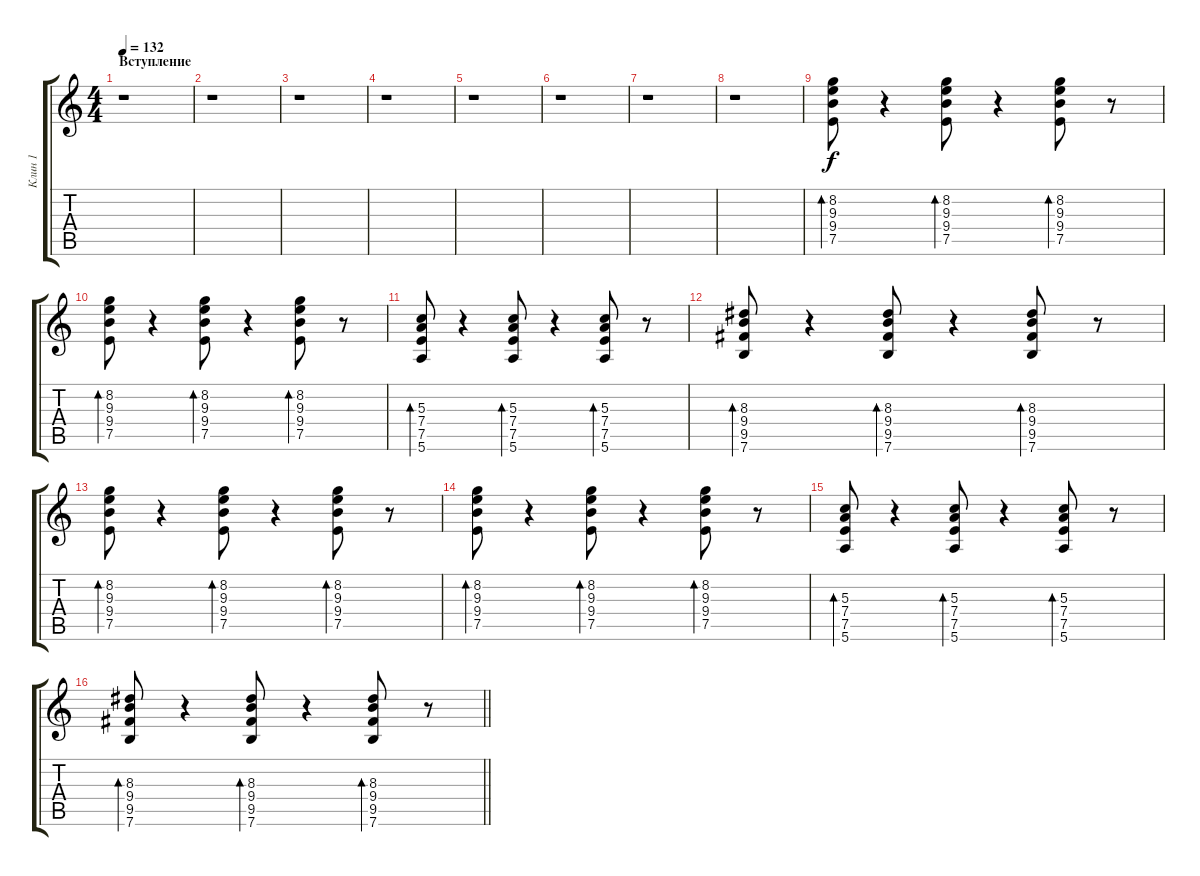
\track ("Клин 1" "Клин 1") {instrument electricguitarclean}
\staff {score tabs}
\tuning (E4 B3 G3 D3 A2 E2) {hide}
\ts (4 4)
\section ("" "Вступление")
\tempo 132
\clef g2
\ks c
r.1{dy f instrument electricguitarclean} |
r.1 |
r.1 |
r.1 |
r.1 |
r.1 |
r.1 |
r.1 |
(8.2 9.3 9.4 7.5).8{bd 30} r.4 (8.2 9.3 9.4 7.5).8{bd 30} r.4 (8.2 9.3 9.4 7.5).8{bd 30} r.8 |
(8.2 9.3 9.4 7.5).8{bd 30} r.4 (8.2 9.3 9.4 7.5).8{bd 30} r.4 (8.2 9.3 9.4 7.5).8{bd 30} r.8 |
(5.3 7.4 7.5 5.6).8{bd 30} r.4 (5.3 7.4 7.5 5.6).8{bd 30} r.4 (5.3 7.4 7.5 5.6).8{bd 30} r.8 |
(8.3 9.4 9.5 7.6).8{bd 30} r.4 (8.3 9.4 9.5 7.6).8{bd 30} r.4 (8.3 9.4 9.5 7.6).8{bd 30} r.8 |
(8.2 9.3 9.4 7.5).8{bd 30} r.4 (8.2 9.3 9.4 7.5).8{bd 30} r.4 (8.2 9.3 9.4 7.5).8{bd 30} r.8 |
(8.2 9.3 9.4 7.5).8{bd 30} r.4 (8.2 9.3 9.4 7.5).8{bd 30} r.4 (8.2 9.3 9.4 7.5).8{bd 30} r.8 |
(5.3 7.4 7.5 5.6).8{bd 30} r.4 (5.3 7.4 7.5 5.6).8{bd 30} r.4 (5.3 7.4 7.5 5.6).8{bd 30} r.8 |
\barLineRight lightlight
(8.3 9.4 9.5 7.6).8{bd 30} r.4 (8.3 9.4 9.5 7.6).8{bd 30} r.4 (8.3 9.4 9.5 7.6).8{bd 30} r.8
